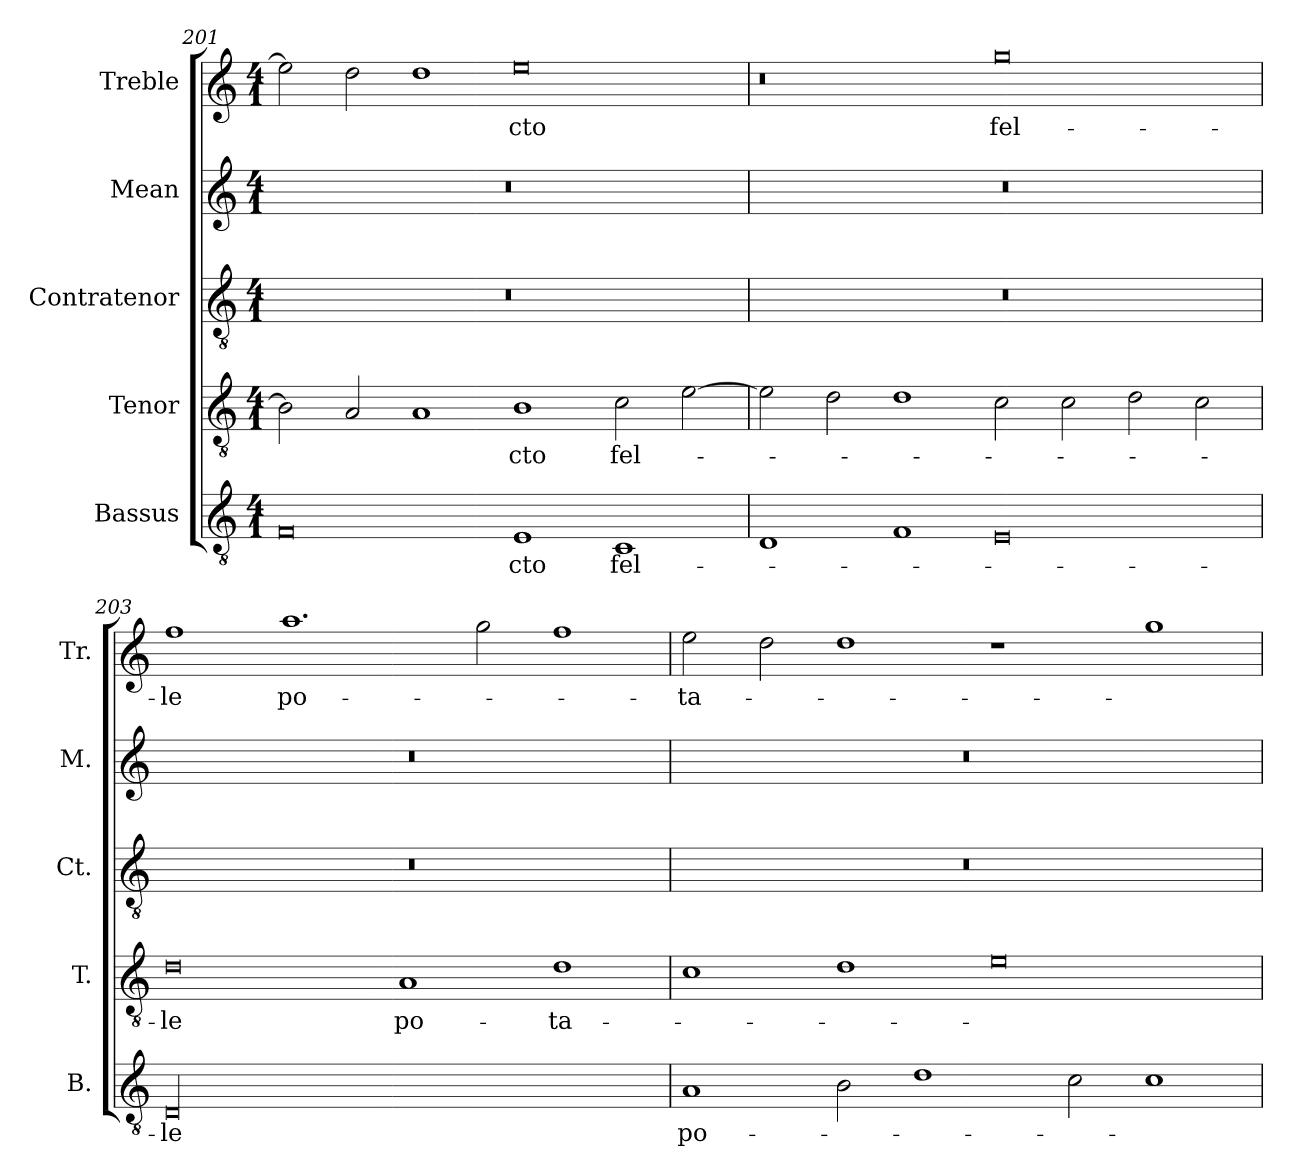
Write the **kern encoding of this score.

**kern	**text	**kern	**text	**kern	**kern	**kern	**text
*part5	*part5	*part4	*part4	*part3	*part2	*part1	*part1
*staff5	*staff5	*staff4	*staff4	*staff3	*staff2	*staff1	*staff1
*I"Bassus	*	*I"Tenor	*	*I"Contratenor	*I"Mean	*I"Treble	*
*I'B.	*	*I'T.	*	*I'Ct.	*I'M.	*I'Tr.	*
*clefGv2	*	*clefGv2	*	*clefGv2	*clefG2	*clefG2	*
*ITrd7c12	*	*ITrd7c12	*	*ITrd7c12	*	*	*
*k[]	*	*k[]	*	*k[]	*k[]	*k[]	*
*	*	*	*	*	*C:	*C:	*
*M4/1	*	*M4/1	*	*M4/1	*M4/1	*M4/1	*
=201	=201	=201	=201	=201	=201	=201	=201
!	!	!	!	!LO:N:vis=1	!LO:N:vis=1	!	!
0FFi	.	2BBi\]	.	00r	00r	2eei\]	.
.	.	2AAi/	.	.	.	2ddi\	.
.	.	1AAi	.	.	.	1ddi	.
!	!LO:LY:b:color=#000000	!	!	!	!	!	!
!	!	!	!LO:LY:b:color=#000000	!	!	!	!
!	!	!	!	!	!	!	!LO:LY:b:color=#000000
1EEi	-cto	1BBi	-cto	.	.	0eei	-cto
!	!LO:LY:b:color=#000000	!	!	!	!	!	!
!	!	!	!LO:LY:b:color=#000000	!	!	!	!
1CCi	fel-	2Ci\	fel-	.	.	.	.
.	.	[>2Ei\	.	.	.	.	.
=202	=202	=202	=202	=202	=202	=202	=202
!	!	!	!	!LO:N:vis=1	!LO:N:vis=1	!	!
1DDi	.	2Ei\]	.	00r	00r	0r	.
.	.	2Di\	.	.	.	.	.
1FFi	.	1Di	.	.	.	.	.
!	!	!	!	!	!	!	!LO:LY:b:color=#000000
0EEi	.	2Ci\	.	.	.	0ggi	fel-
.	.	2Ci\	.	.	.	.	.
.	.	2Di\	.	.	.	.	.
.	.	2Ci\	.	.	.	.	.
!!LO:LB:g=z
=203	=203	=203	=203	=203	=203	=203	=203
!	!LO:LY:b:color=#000000	!	!	!	!	!	!
!	!	!	!LO:LY:b:color=#000000	!LO:N:vis=1	!LO:N:vis=1	!	!
!	!	!	!	!	!	!	!LO:LY:b:color=#000000
00DDi	-le	0Di	-le	00r	00r	1ffi	-le
!	!	!	!	!	!	!	!LO:LY:b:color=#000000
.	.	.	.	.	.	1.aai	po-
!	!	!	!LO:LY:b:color=#000000	!	!	!	!
.	.	1AAi	po-	.	.	.	.
.	.	.	.	.	.	2ggi\	.
!	!	!	!LO:LY:b:color=#000000	!	!	!	!
.	.	1Di	-ta-	.	.	1ffi	.
=204	=204	=204	=204	=204	=204	=204	=204
!	!LO:LY:b:color=#000000	!	!	!LO:N:vis=1	!LO:N:vis=1	!	!
!	!	!	!	!	!	!	!LO:LY:b:color=#000000
1AAi	po-	1Ci	.	00r	00r	2eei\	-ta-
.	.	.	.	.	.	2ddi\	.
2BBi\	.	1Di	.	.	.	1ddi	.
1Di	.	.	.	.	.	.	.
.	.	0Ei	.	.	.	1r	.
2Ci\	.	.	.	.	.	.	.
1Ci	.	.	.	.	.	1ggi	.
=	=	=	=	=	=	=	=
*-	*-	*-	*-	*-	*-	*-	*-
